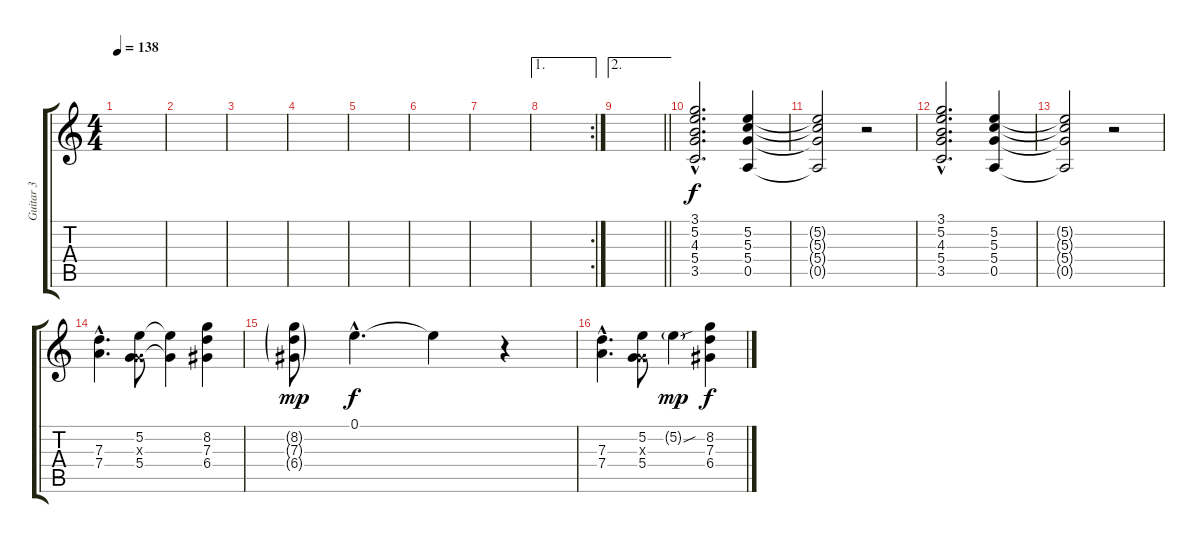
\track ("Guitar 3" "Guitar 3") {instrument electricguitarclean}
\staff {score tabs}
\tuning (E4 B3 G3 D3 A2 E2) {hide}
\ts (4 4)
\tempo 138
\clef g2
\ks c
|
|
|
|
|
|
|
\ae 1
\rc 2
|
\ae 2
\barLineRight lightlight
|
(3.1{hac} 5.2{hac} 4.3{hac} 5.4{hac} 3.5{hac}).2{d} (5.2 5.3 5.4 0.5).4 |
(5.2{t} 5.3{t} 5.4{t} 0.5{t}).2 r.2 |
(3.1{hac} 5.2{hac} 4.3{hac} 5.4{hac} 3.5{hac}).2{d} (5.2 5.3 5.4 0.5).4 |
(5.2{t} 5.3{t} 5.4{t} 0.5{t}).2 r.2 |
(7.3{hac} 7.4{hac}).4{d} (5.2 0.3{x} 5.4).8 (5.2{t} 5.4{t}).4 (8.2 7.3 6.4).4 |
(8.2{g} 7.3{g} 6.4{g}).8{dy mp} 0.1{hac}.4{d dy f} 0.1{t}.4 r.4 |
(7.3{hac} 7.4{hac}).4{d} (5.2 0.3{x} 5.4).8 5.2{sou g}.4{dy mp} (8.2 7.3 6.4).4{dy f}
